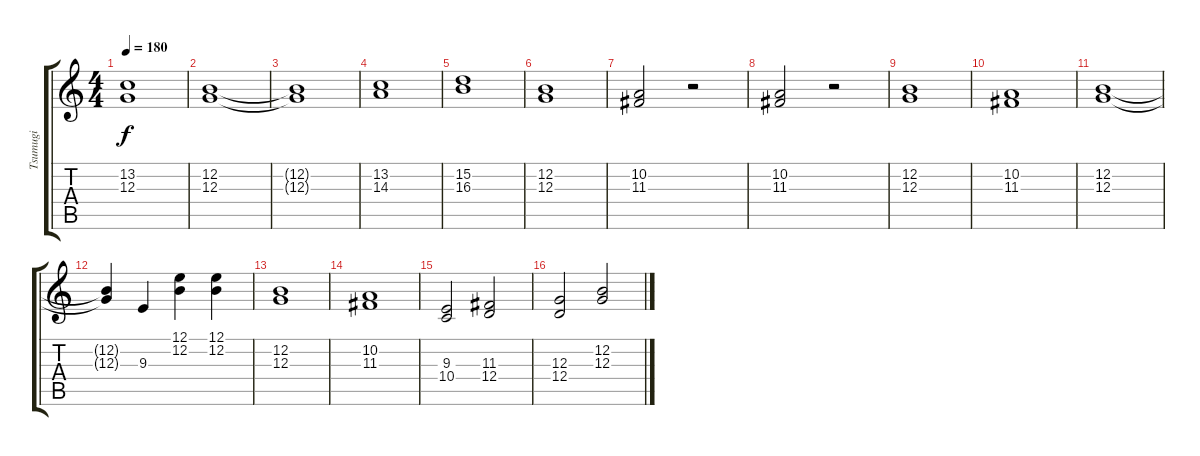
\track ("Tsumugi" "Tsumugi") {instrument lead2sawtooth}
\staff {score tabs}
\tuning (E4 B3 G3 D3 A2 E2) {hide}
\ts (4 4)
\tempo 180
\clef g2
\ks c
(13.2{t} 12.3{t}).1{dy f} |
(12.2 12.3).1 |
(12.2{t} 12.3{t}).1 |
(13.2 14.3).1 |
(15.2 16.3).1 |
(12.2 12.3).1 |
(10.2 11.3).2 r.2 |
(10.2 11.3).2 r.2 |
(12.2 12.3).1 |
(10.2 11.3).1 |
(12.2 12.3).1 |
(12.2{t} 12.3{t}).4 9.3.4 (12.1 12.2).4 (12.1 12.2).4 |
(12.2 12.3).1 |
(10.2 11.3).1 |
(9.3 10.4).2 (11.3 12.4).2 |
(12.3 12.4).2 (12.2 12.3).2
